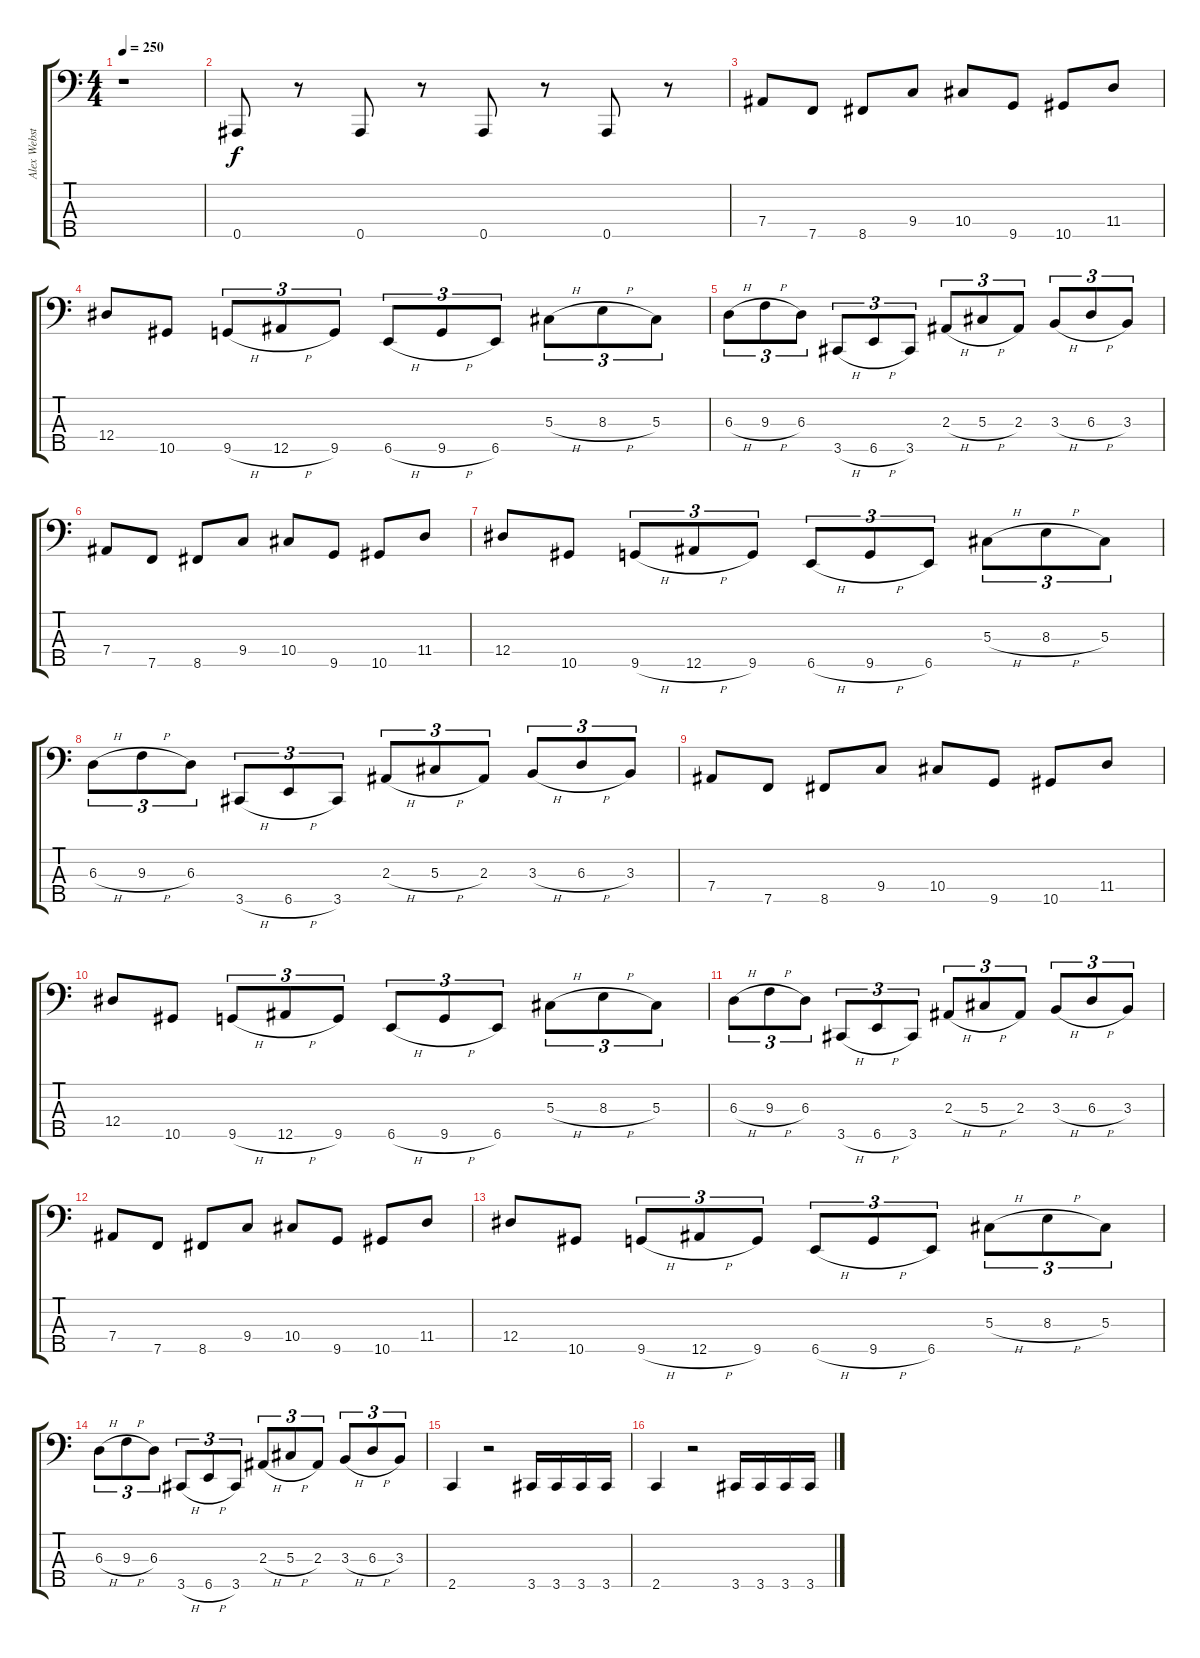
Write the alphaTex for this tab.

\track ("Alex Webster" "Alex Webst") {instrument electricbassfinger}
\staff {score tabs}
\tuning (Gb2 Db2 Ab1 Eb1 Bb0) {hide}
\ts (4 4)
\tempo 250
\clef f4
\ks c
r.1{dy f} |
0.5.8 r.8 0.5.8 r.8 0.5.8 r.8 0.5.8 r.8 |
7.4.8 7.5.8 8.5.8 9.4.8 10.4.8 9.5.8 10.5.8 11.4.8 |
12.4.8 10.5.8 9.5{h}.8{tu (3 2)} 12.5{h}.8{tu (3 2)} 9.5.8{tu (3 2)} 6.5{h}.8{tu (3 2)} 9.5{h}.8{tu (3 2)} 6.5.8{tu (3 2)} 5.3{h}.8{tu (3 2)} 8.3{h}.8{tu (3 2)} 5.3.8{tu (3 2)} |
6.3{h}.8{tu (3 2)} 9.3{h}.8{tu (3 2)} 6.3.8{tu (3 2)} 3.5{h}.8{tu (3 2)} 6.5{h}.8{tu (3 2)} 3.5.8{tu (3 2)} 2.3{h}.8{tu (3 2)} 5.3{h}.8{tu (3 2)} 2.3.8{tu (3 2)} 3.3{h}.8{tu (3 2)} 6.3{h}.8{tu (3 2)} 3.3.8{tu (3 2)} |
7.4.8 7.5.8 8.5.8 9.4.8 10.4.8 9.5.8 10.5.8 11.4.8 |
12.4.8 10.5.8 9.5{h}.8{tu (3 2)} 12.5{h}.8{tu (3 2)} 9.5.8{tu (3 2)} 6.5{h}.8{tu (3 2)} 9.5{h}.8{tu (3 2)} 6.5.8{tu (3 2)} 5.3{h}.8{tu (3 2)} 8.3{h}.8{tu (3 2)} 5.3.8{tu (3 2)} |
6.3{h}.8{tu (3 2)} 9.3{h}.8{tu (3 2)} 6.3.8{tu (3 2)} 3.5{h}.8{tu (3 2)} 6.5{h}.8{tu (3 2)} 3.5.8{tu (3 2)} 2.3{h}.8{tu (3 2)} 5.3{h}.8{tu (3 2)} 2.3.8{tu (3 2)} 3.3{h}.8{tu (3 2)} 6.3{h}.8{tu (3 2)} 3.3.8{tu (3 2)} |
7.4.8 7.5.8 8.5.8 9.4.8 10.4.8 9.5.8 10.5.8 11.4.8 |
12.4.8 10.5.8 9.5{h}.8{tu (3 2)} 12.5{h}.8{tu (3 2)} 9.5.8{tu (3 2)} 6.5{h}.8{tu (3 2)} 9.5{h}.8{tu (3 2)} 6.5.8{tu (3 2)} 5.3{h}.8{tu (3 2)} 8.3{h}.8{tu (3 2)} 5.3.8{tu (3 2)} |
6.3{h}.8{tu (3 2)} 9.3{h}.8{tu (3 2)} 6.3.8{tu (3 2)} 3.5{h}.8{tu (3 2)} 6.5{h}.8{tu (3 2)} 3.5.8{tu (3 2)} 2.3{h}.8{tu (3 2)} 5.3{h}.8{tu (3 2)} 2.3.8{tu (3 2)} 3.3{h}.8{tu (3 2)} 6.3{h}.8{tu (3 2)} 3.3.8{tu (3 2)} |
7.4.8 7.5.8 8.5.8 9.4.8 10.4.8 9.5.8 10.5.8 11.4.8 |
12.4.8 10.5.8 9.5{h}.8{tu (3 2)} 12.5{h}.8{tu (3 2)} 9.5.8{tu (3 2)} 6.5{h}.8{tu (3 2)} 9.5{h}.8{tu (3 2)} 6.5.8{tu (3 2)} 5.3{h}.8{tu (3 2)} 8.3{h}.8{tu (3 2)} 5.3.8{tu (3 2)} |
6.3{h}.8{tu (3 2)} 9.3{h}.8{tu (3 2)} 6.3.8{tu (3 2)} 3.5{h}.8{tu (3 2)} 6.5{h}.8{tu (3 2)} 3.5.8{tu (3 2)} 2.3{h}.8{tu (3 2)} 5.3{h}.8{tu (3 2)} 2.3.8{tu (3 2)} 3.3{h}.8{tu (3 2)} 6.3{h}.8{tu (3 2)} 3.3.8{tu (3 2)} |
2.5.4 r.2 3.5.16 3.5.16 3.5.16 3.5.16 |
2.5.4 r.2 3.5.16 3.5.16 3.5.16 3.5.16
